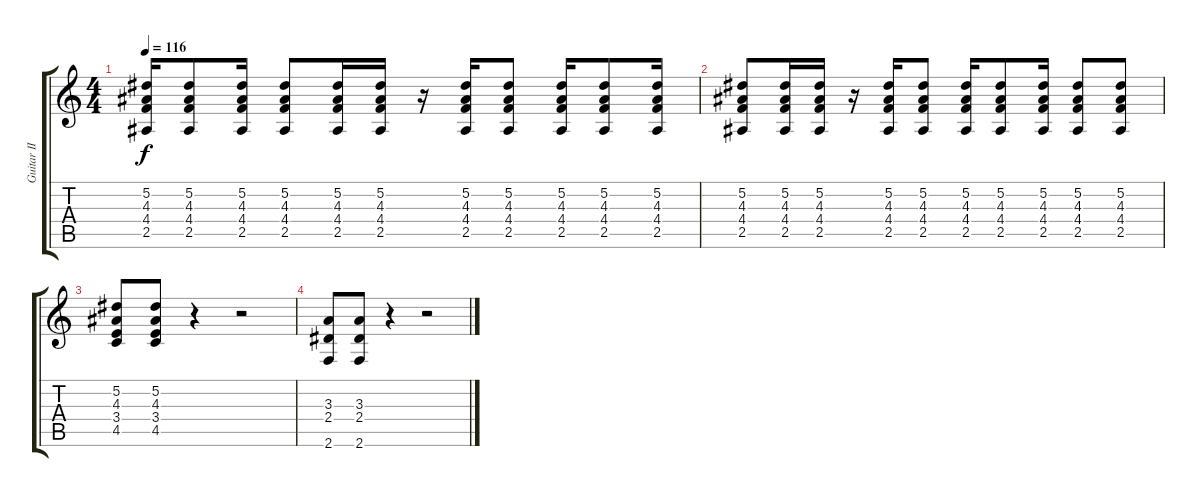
\track ("Guitar II" "Guitar II") {instrument overdrivenguitar}
\staff {score tabs}
\tuning (Eb4 Bb3 Gb3 Db3 Ab2 Eb2) {hide}
\ts (4 4)
\tempo 116
\clef g2
\ks c
(5.2 4.3 4.4 2.5).16{dy f volume 3} (5.2 4.3 4.4 2.5).8 (5.2 4.3 4.4 2.5).16 (5.2 4.3 4.4 2.5).8 (5.2 4.3 4.4 2.5).16 (5.2 4.3 4.4 2.5).16 r.16 (5.2 4.3 4.4 2.5).16 (5.2 4.3 4.4 2.5).8 (5.2 4.3 4.4 2.5).16 (5.2 4.3 4.4 2.5).8 (5.2 4.3 4.4 2.5).16 |
(5.2 4.3 4.4 2.5).8 (5.2 4.3 4.4 2.5).16 (5.2 4.3 4.4 2.5).16 r.16 (5.2 4.3 4.4 2.5).16 (5.2 4.3 4.4 2.5).8 (5.2 4.3 4.4 2.5).16 (5.2 4.3 4.4 2.5).8 (5.2 4.3 4.4 2.5).16 (5.2 4.3 4.4 2.5).8 (5.2 4.3 4.4 2.5).8 |
(5.2 4.3 3.4 4.5).8{volume 0} (5.2 4.3 3.4 4.5).8 r.4 r.2 |
(3.3 2.4 2.6).8 (3.3 2.4 2.6).8 r.4 r.2
